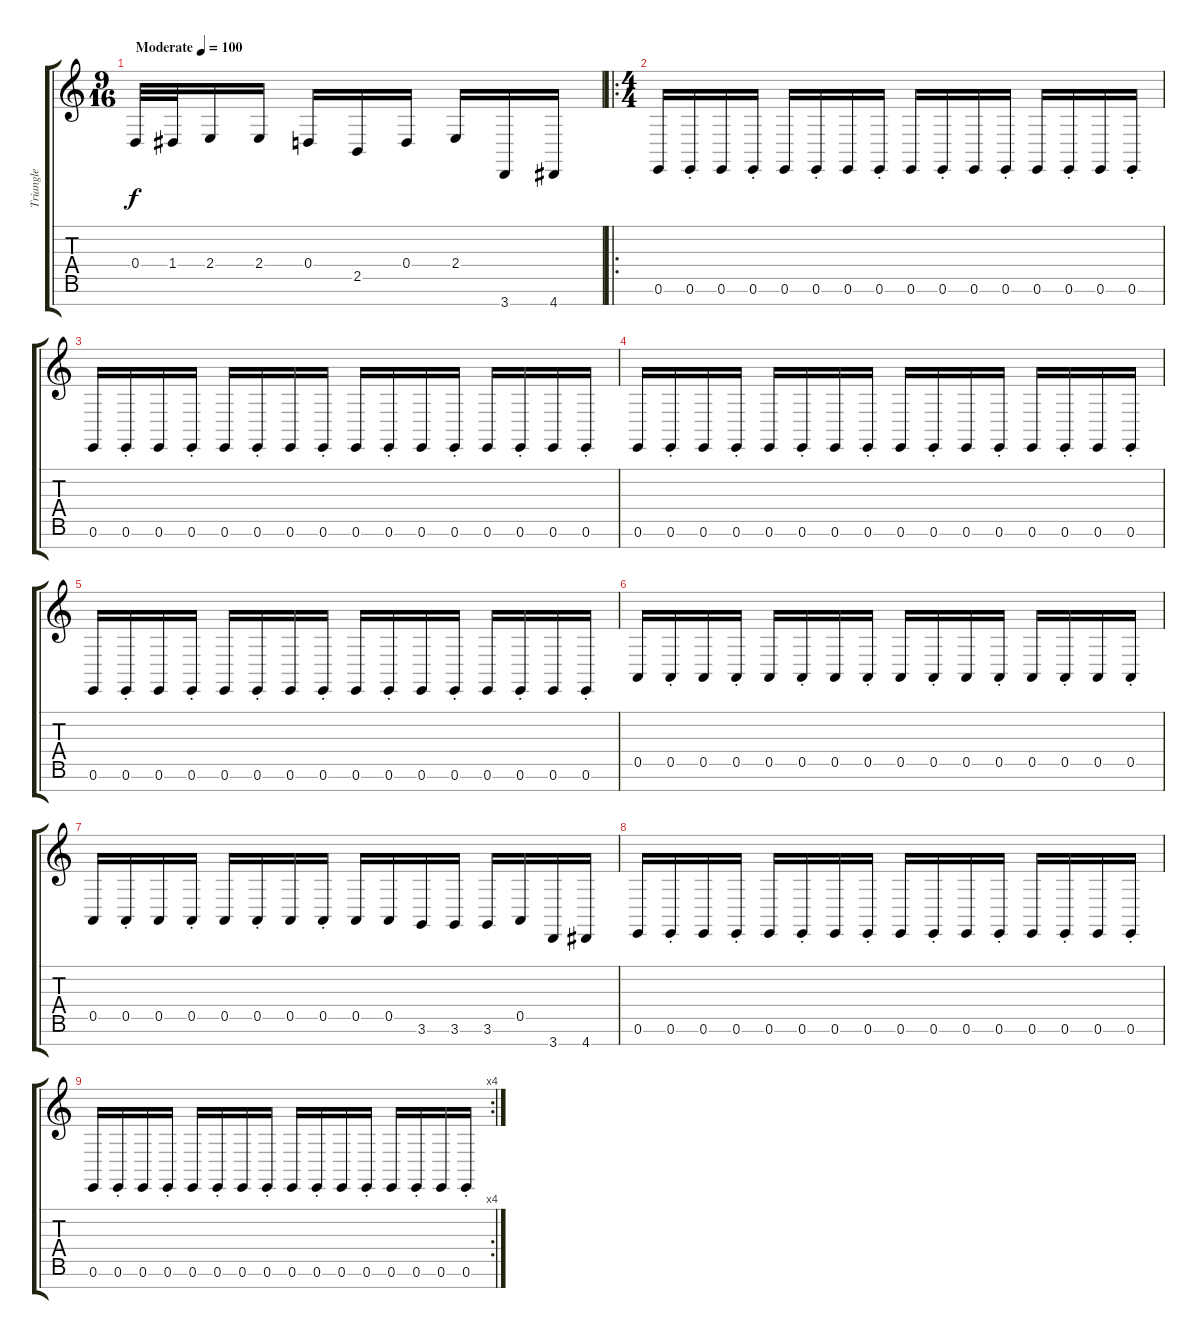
\track ("Triangle" "Triangle") {instrument lead1square}
\staff {score tabs}
\tuning (E4 B3 G3 D3 A2 E2 B1) {hide}
\ts (9 16)
\tempo (100 "Moderate")
\clef g2
\ks c
0.4.32{dy f instrument lead1square} 1.4.32 2.4.16 2.4.16 0.4.16 2.5.16 0.4.16 2.4.16 3.7.16 4.7.16 |
\ro
\ts (4 4)
0.6.16 0.6{st}.16 0.6.16 0.6{st}.16 0.6.16 0.6{st}.16 0.6.16 0.6{st}.16 0.6.16 0.6{st}.16 0.6.16 0.6{st}.16 0.6.16 0.6{st}.16 0.6.16 0.6{st}.16 |
0.6.16 0.6{st}.16 0.6.16 0.6{st}.16 0.6.16 0.6{st}.16 0.6.16 0.6{st}.16 0.6.16 0.6{st}.16 0.6.16 0.6{st}.16 0.6.16 0.6{st}.16 0.6.16 0.6{st}.16 |
0.6.16 0.6{st}.16 0.6.16 0.6{st}.16 0.6.16 0.6{st}.16 0.6.16 0.6{st}.16 0.6.16 0.6{st}.16 0.6.16 0.6{st}.16 0.6.16 0.6{st}.16 0.6.16 0.6{st}.16 |
0.6.16 0.6{st}.16 0.6.16 0.6{st}.16 0.6.16 0.6{st}.16 0.6.16 0.6{st}.16 0.6.16 0.6{st}.16 0.6.16 0.6{st}.16 0.6.16 0.6{st}.16 0.6.16 0.6{st}.16 |
0.5.16 0.5{st}.16 0.5.16 0.5{st}.16 0.5.16 0.5{st}.16 0.5.16 0.5{st}.16 0.5.16 0.5{st}.16 0.5.16 0.5{st}.16 0.5.16 0.5{st}.16 0.5.16 0.5{st}.16 |
0.5.16 0.5{st}.16 0.5.16 0.5{st}.16 0.5.16 0.5{st}.16 0.5.16 0.5{st}.16 0.5.16 0.5.16 3.6.16 3.6.16 3.6.16 0.5.16 3.7.16 4.7.16 |
0.6.16 0.6{st}.16 0.6.16 0.6{st}.16 0.6.16 0.6{st}.16 0.6.16 0.6{st}.16 0.6.16 0.6{st}.16 0.6.16 0.6{st}.16 0.6.16 0.6{st}.16 0.6.16 0.6{st}.16 |
\rc 4
0.6.16 0.6{st}.16 0.6.16 0.6{st}.16 0.6.16 0.6{st}.16 0.6.16 0.6{st}.16 0.6.16 0.6{st}.16 0.6.16 0.6{st}.16 0.6.16 0.6{st}.16 0.6.16 0.6{st}.16
